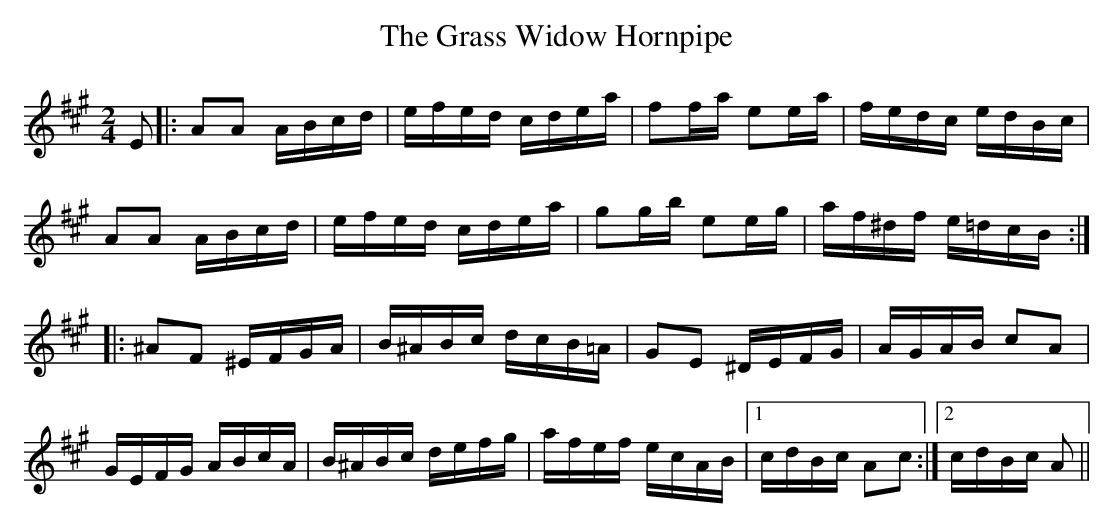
X:1
T:Grass Widow Hornpipe, The
M:2/4
L:1/8
K:A
E|:AA A/B/c/d/|e/f/e/d/ c/d/e/a/|ff/a/ ee/a/|f/e/d/c/ e/d/B/c/|
AA A/B/c/d/|e/f/e/d/ c/d/e/a/|gg/b/ ee/g/|a/f/^d/f/ e/=d/c/B/:|
|:^AF ^E/F/G/A/|B/^A/B/c/ d/c/B/=A/|GE ^D/E/F/G/|A/G/A/B/ cA|
G/E/F/G/ A/B/c/A/|B/^A/B/c/ d/e/f/g/|a/f/e/f/ e/c/A/B/|1c/d/B/c/ Ac:|2 c/d/B/c/ A||
